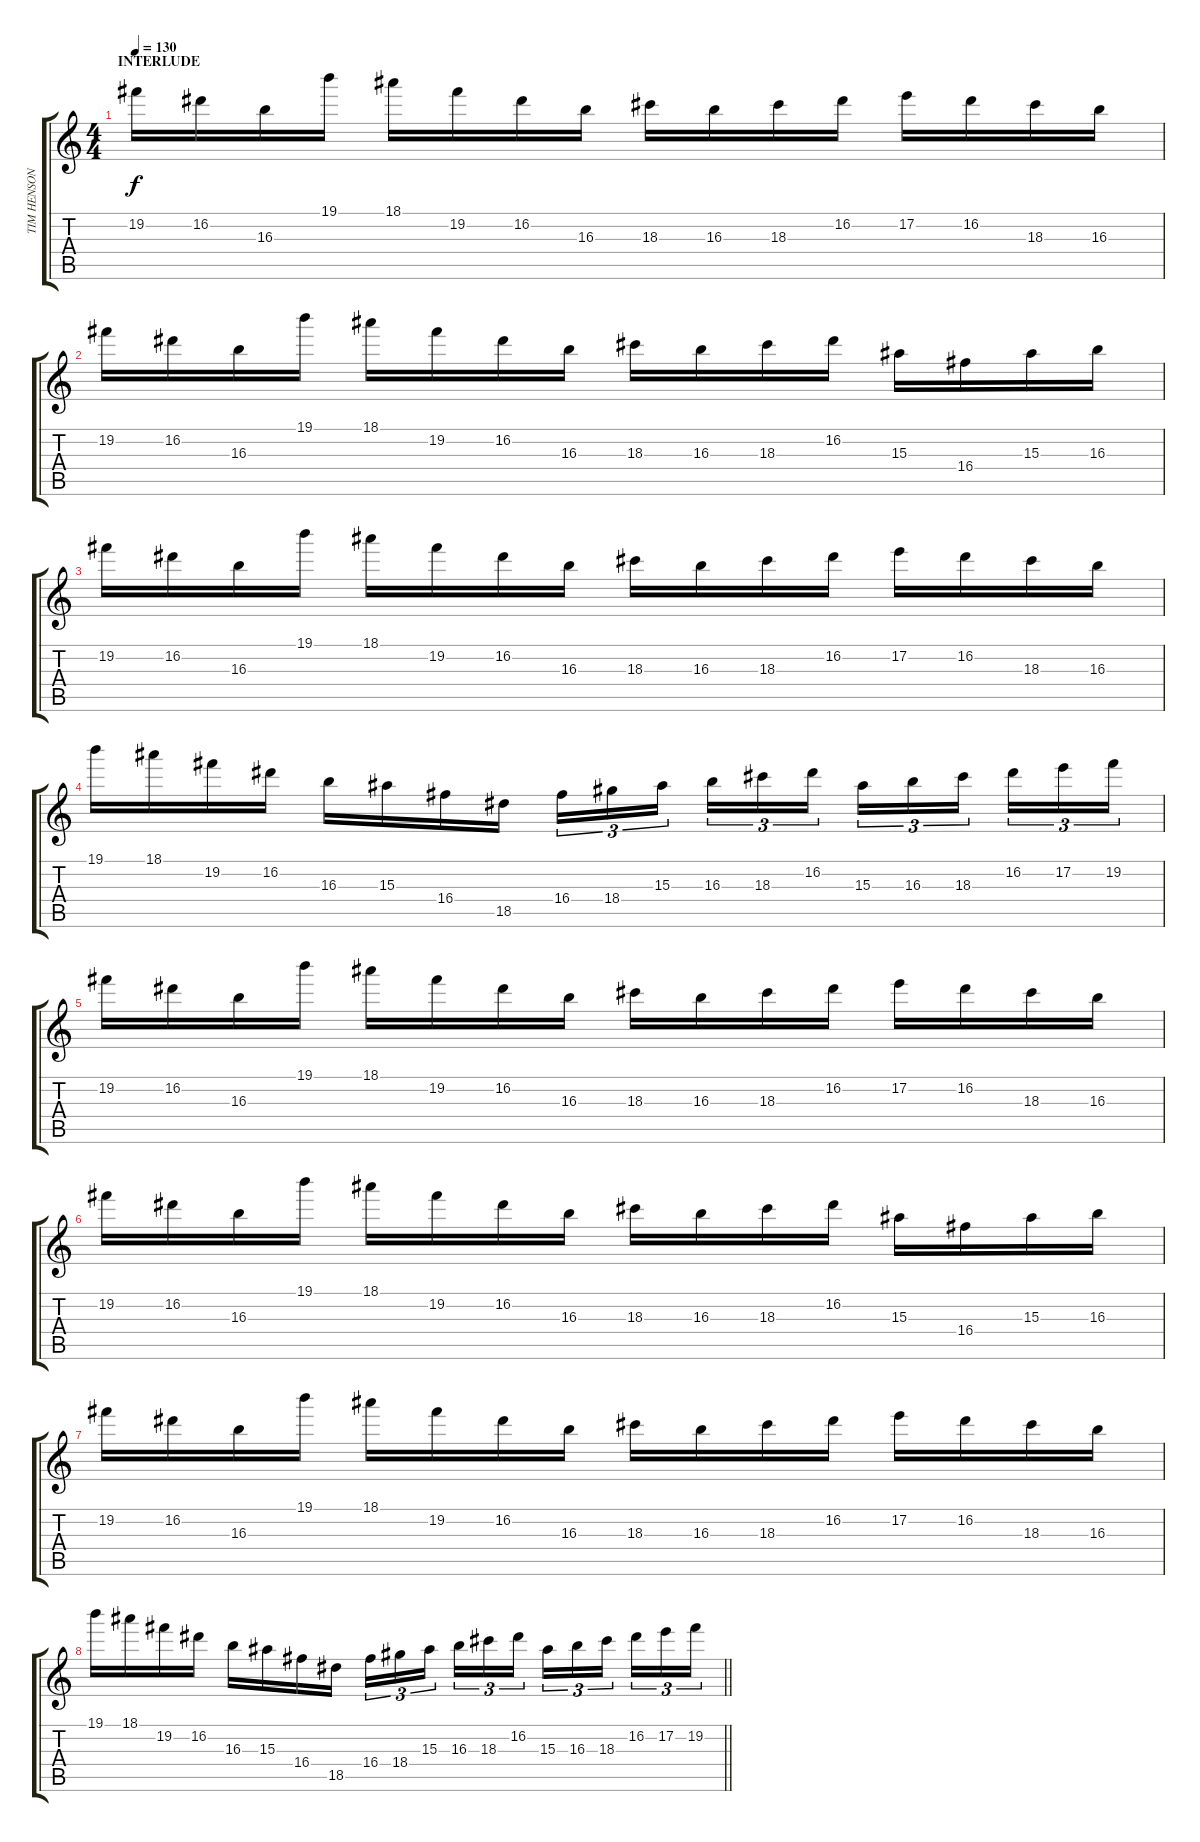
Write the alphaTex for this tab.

\track ("TIM HENSON " "TIM HENSON") {instrument distortionguitar}
\staff {score tabs}
\tuning (E4 B3 G3 D3 A2 E2) {hide}
\ts (4 4)
\section ("" "INTERLUDE")
\tempo 130
\clef g2
\ks c
19.2.16{dy f} 16.2.16 16.3.16 19.1.16 18.1.16 19.2.16 16.2.16 16.3.16 18.3.16 16.3.16 18.3.16 16.2.16 17.2.16 16.2.16 18.3.16 16.3.16 |
19.2.16 16.2.16 16.3.16 19.1.16 18.1.16 19.2.16 16.2.16 16.3.16 18.3.16 16.3.16 18.3.16 16.2.16 15.3.16 16.4.16 15.3.16 16.3.16 |
19.2.16 16.2.16 16.3.16 19.1.16 18.1.16 19.2.16 16.2.16 16.3.16 18.3.16 16.3.16 18.3.16 16.2.16 17.2.16 16.2.16 18.3.16 16.3.16 |
19.1.16 18.1.16 19.2.16 16.2.16 16.3.16 15.3.16 16.4.16 18.5.16 16.4.16{tu (3 2)} 18.4.16{tu (3 2)} 15.3.16{tu (3 2) beam splitsecondary} 16.3.16{tu (3 2)} 18.3.16{tu (3 2)} 16.2.16{tu (3 2)} 15.3.16{tu (3 2)} 16.3.16{tu (3 2)} 18.3.16{tu (3 2) beam splitsecondary} 16.2.16{tu (3 2)} 17.2.16{tu (3 2)} 19.2.16{tu (3 2)} |
19.2.16 16.2.16 16.3.16 19.1.16 18.1.16 19.2.16 16.2.16 16.3.16 18.3.16 16.3.16 18.3.16 16.2.16 17.2.16 16.2.16 18.3.16 16.3.16 |
19.2.16 16.2.16 16.3.16 19.1.16 18.1.16 19.2.16 16.2.16 16.3.16 18.3.16 16.3.16 18.3.16 16.2.16 15.3.16 16.4.16 15.3.16 16.3.16 |
19.2.16 16.2.16 16.3.16 19.1.16 18.1.16 19.2.16 16.2.16 16.3.16 18.3.16 16.3.16 18.3.16 16.2.16 17.2.16 16.2.16 18.3.16 16.3.16 |
\barLineRight lightlight
19.1.16 18.1.16 19.2.16 16.2.16 16.3.16 15.3.16 16.4.16 18.5.16 16.4.16{tu (3 2)} 18.4.16{tu (3 2)} 15.3.16{tu (3 2) beam splitsecondary} 16.3.16{tu (3 2)} 18.3.16{tu (3 2)} 16.2.16{tu (3 2)} 15.3.16{tu (3 2)} 16.3.16{tu (3 2)} 18.3.16{tu (3 2) beam splitsecondary} 16.2.16{tu (3 2)} 17.2.16{tu (3 2)} 19.2.16{tu (3 2)}
